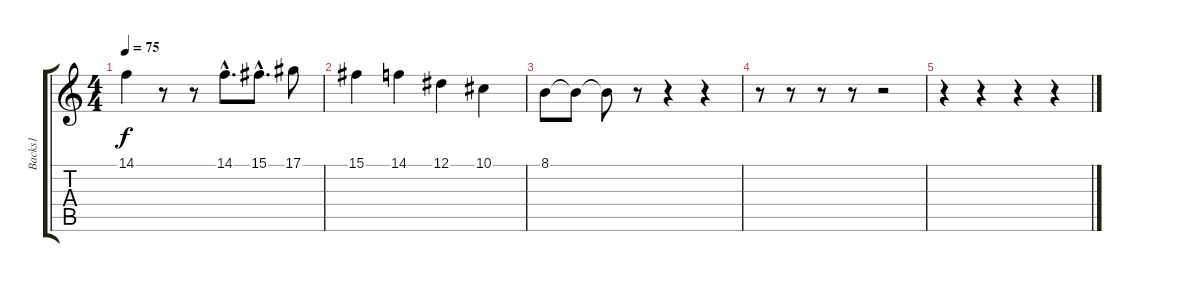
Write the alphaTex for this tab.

\track ("Backs1" "Backs1") {instrument violin}
\staff {score tabs}
\tuning (Eb4 Bb3 Gb3 Db3 Ab2 Eb2) {hide}
\ts (4 4)
\tempo 75
\clef g2
\ks c
14.1.4{dy f} r.8 r.8 14.1{hac}.8{d} 15.1{hac}.8{d} 17.1.8 |
15.1.4 14.1.4 12.1.4 10.1.4 |
8.1.8 8.1{t}.8 8.1{t}.8 r.8 r.4 r.4 |
r.8 r.8 r.8 r.8 r.2 |
r.4 r.4 r.4 r.4
